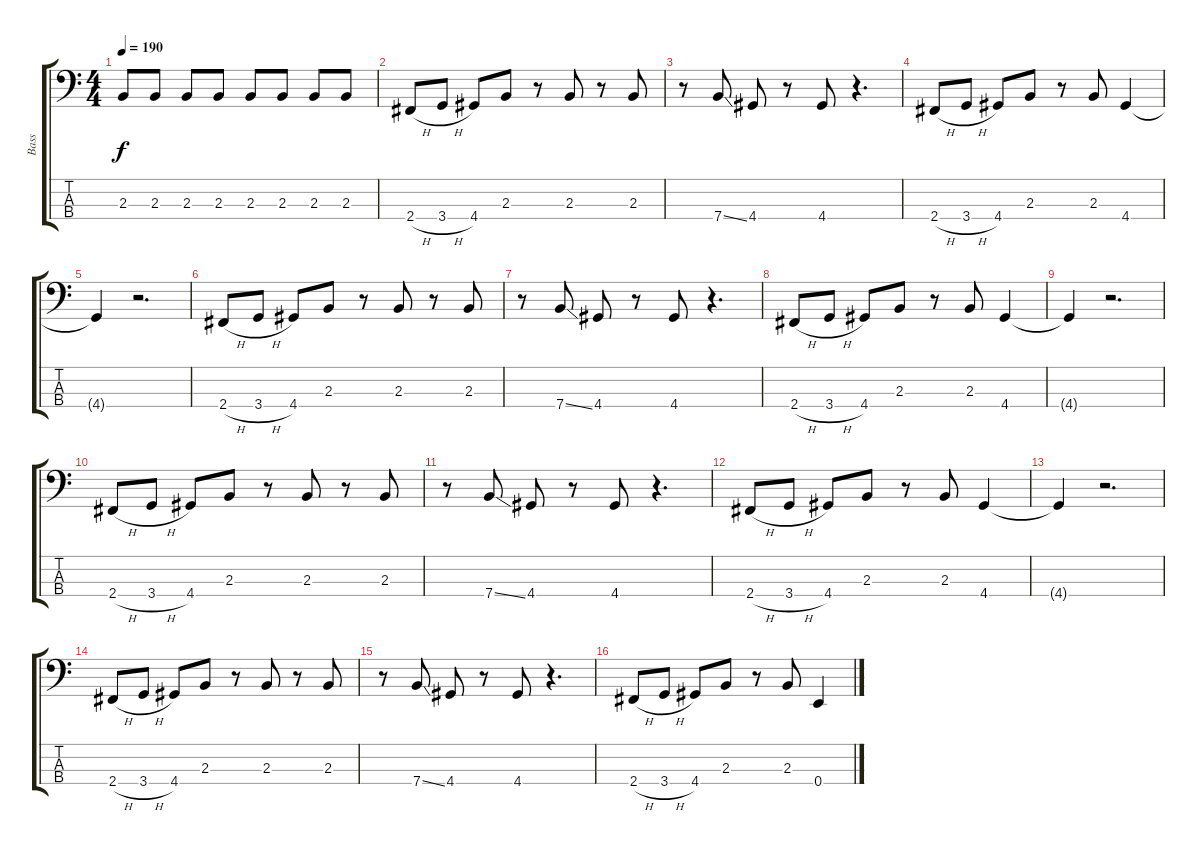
\track ("Bass" "Bass") {instrument electricbasspick}
\staff {score tabs}
\tuning (G2 D2 A1 E1) {hide}
\ts (4 4)
\tempo 190
\clef f4
\ks c
2.3.8{dy f} 2.3.8 2.3.8 2.3.8 2.3.8 2.3.8 2.3.8 2.3.8 |
2.4{h}.8 3.4{h}.8 4.4.8 2.3.8 r.8 2.3.8 r.8 2.3.8 |
r.8 7.4{ss}.8 4.4.8 r.8 4.4.8 r.4{d} |
2.4{h}.8 3.4{h}.8 4.4.8 2.3.8 r.8 2.3.8 4.4.4 |
4.4{t}.4 r.2{d} |
2.4{h}.8 3.4{h}.8 4.4.8 2.3.8 r.8 2.3.8 r.8 2.3.8 |
r.8 7.4{ss}.8 4.4.8 r.8 4.4.8 r.4{d} |
2.4{h}.8 3.4{h}.8 4.4.8 2.3.8 r.8 2.3.8 4.4.4 |
4.4{t}.4 r.2{d} |
2.4{h}.8 3.4{h}.8 4.4.8 2.3.8 r.8 2.3.8 r.8 2.3.8 |
r.8 7.4{ss}.8 4.4.8 r.8 4.4.8 r.4{d} |
2.4{h}.8 3.4{h}.8 4.4.8 2.3.8 r.8 2.3.8 4.4.4 |
4.4{t}.4 r.2{d} |
2.4{h}.8 3.4{h}.8 4.4.8 2.3.8 r.8 2.3.8 r.8 2.3.8 |
r.8 7.4{ss}.8 4.4.8 r.8 4.4.8 r.4{d} |
2.4{h}.8 3.4{h}.8 4.4.8 2.3.8 r.8 2.3.8 0.4.4
